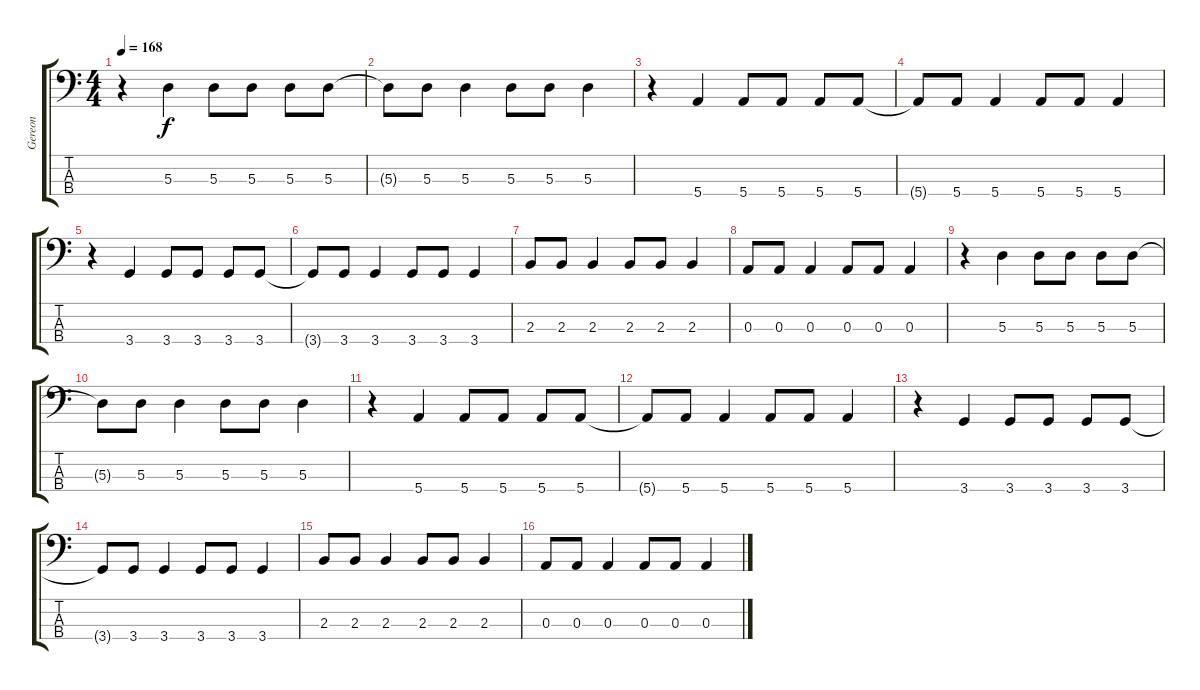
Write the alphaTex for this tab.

\track ("Gereon" "Gereon") {instrument electricbasspick}
\staff {score tabs}
\tuning (G2 D2 A1 E1) {hide}
\ts (4 4)
\tempo 168
\clef f4
\ks c
r.4{dy f} 5.3.4 5.3.8 5.3.8 5.3.8 5.3.8 |
5.3{t}.8 5.3.8 5.3.4 5.3.8 5.3.8 5.3.4 |
r.4 5.4.4 5.4.8 5.4.8 5.4.8 5.4.8 |
5.4{t}.8 5.4.8 5.4.4 5.4.8 5.4.8 5.4.4 |
r.4 3.4.4 3.4.8 3.4.8 3.4.8 3.4.8 |
3.4{t}.8 3.4.8 3.4.4 3.4.8 3.4.8 3.4.4 |
2.3.8 2.3.8 2.3.4 2.3.8 2.3.8 2.3.4 |
0.3.8 0.3.8 0.3.4 0.3.8 0.3.8 0.3.4 |
r.4 5.3.4 5.3.8 5.3.8 5.3.8 5.3.8 |
5.3{t}.8 5.3.8 5.3.4 5.3.8 5.3.8 5.3.4 |
r.4 5.4.4 5.4.8 5.4.8 5.4.8 5.4.8 |
5.4{t}.8 5.4.8 5.4.4 5.4.8 5.4.8 5.4.4 |
r.4 3.4.4 3.4.8 3.4.8 3.4.8 3.4.8 |
3.4{t}.8 3.4.8 3.4.4 3.4.8 3.4.8 3.4.4 |
2.3.8 2.3.8 2.3.4 2.3.8 2.3.8 2.3.4 |
0.3.8 0.3.8 0.3.4 0.3.8 0.3.8 0.3.4
